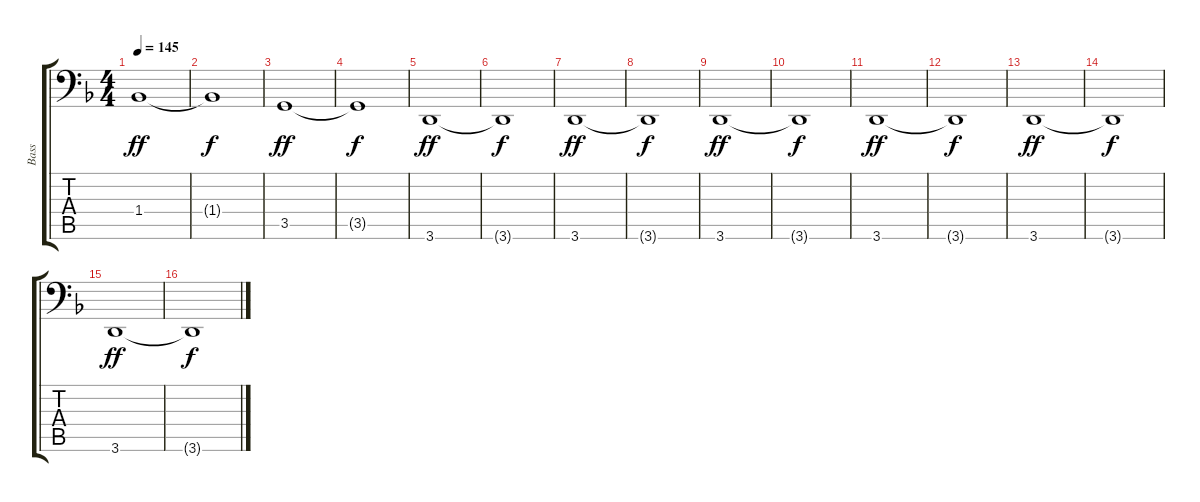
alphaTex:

\track ("Bass" "Bass") {instrument electricbassfinger}
\staff {score tabs}
\tuning (C3 G2 D2 A1 E1 B0) {hide}
\ts (4 4)
\tempo 145
\clef f4
\ks f
1.4.1{dy ff} |
1.4{t}.1{dy f} |
3.5.1{dy ff} |
3.5{t}.1{dy f} |
3.6.1{dy ff} |
3.6{t}.1{dy f} |
3.6.1{dy ff} |
3.6{t}.1{dy f} |
3.6.1{dy ff} |
3.6{t}.1{dy f} |
3.6.1{dy ff} |
3.6{t}.1{dy f} |
3.6.1{dy ff} |
3.6{t}.1{dy f} |
3.6.1{dy ff} |
3.6{t}.1{dy f}
